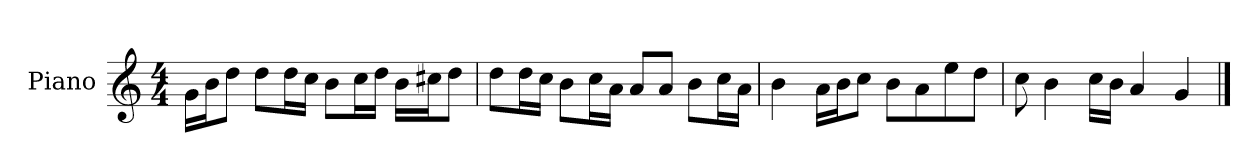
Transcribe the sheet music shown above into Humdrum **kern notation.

**kern
*part1
*staff1
*I"Piano
*I'P-no
*clefG2
*k[]
*M4/4
*MM90
=1
16g\LL
16b\J
8dd\J
8dd\L
16dd\L
16cc\JJ
8b\L
16cc\L
16dd\JJ
16b\LL
16cc#X\J
8dd\J
=2
8dd\L
16dd\L
16cc\JJ
8b\L
16cc\L
16a\JJ
8a/L
8a/J
8b\L
16cc\L
16a\JJ
=3
4b\
16a\LL
16b\J
8cc\J
8b\L
8a\
8ee\
8dd\J
=4
8cc\
4b\
16cc\LL
16b\JJ
4a/
4g/
==
*-
